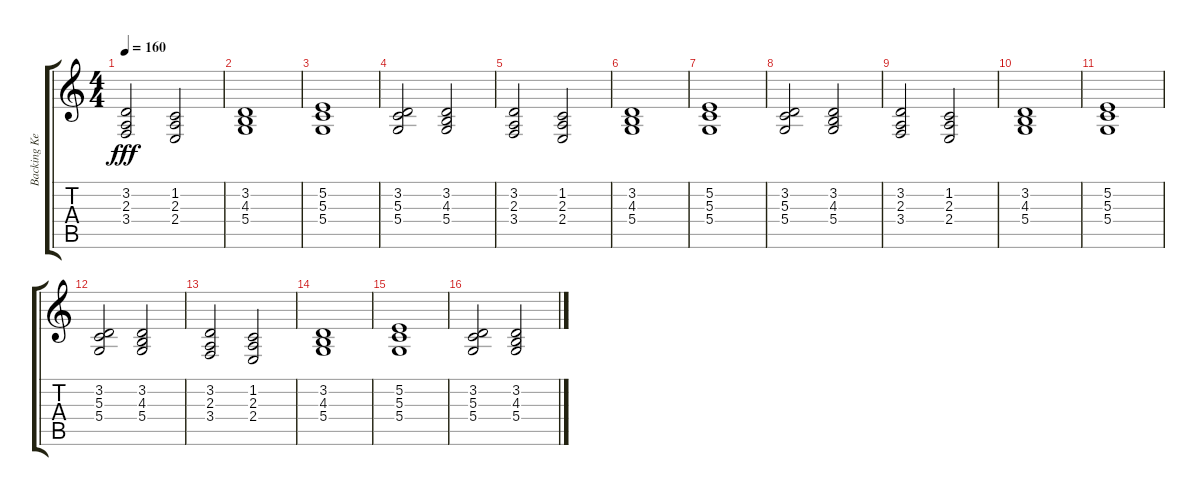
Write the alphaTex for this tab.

\track ("Backing Keyboard Melody" "Backing Ke") {instrument stringensemble2}
\staff {score tabs}
\tuning (E4 B3 G3 D3 A2 E2) {hide}
\ts (4 4)
\tempo 160
\clef g2
\ks c
(3.2 2.3 3.4).2{dy fff} (1.2 2.3 2.4).2 |
(3.2 4.3 5.4).1 |
(5.2 5.3 5.4).1 |
(3.2 5.3 5.4).2 (3.2 4.3 5.4).2 |
(3.2 2.3 3.4).2 (1.2 2.3 2.4).2 |
(3.2 4.3 5.4).1 |
(5.2 5.3 5.4).1 |
(3.2 5.3 5.4).2 (3.2 4.3 5.4).2 |
(3.2 2.3 3.4).2 (1.2 2.3 2.4).2 |
(3.2 4.3 5.4).1 |
(5.2 5.3 5.4).1 |
(3.2 5.3 5.4).2 (3.2 4.3 5.4).2 |
(3.2 2.3 3.4).2 (1.2 2.3 2.4).2 |
(3.2 4.3 5.4).1 |
(5.2 5.3 5.4).1 |
(3.2 5.3 5.4).2 (3.2 4.3 5.4).2
